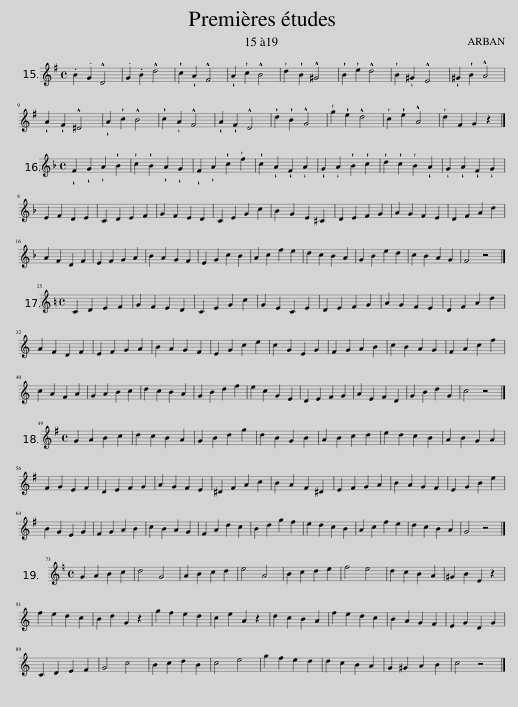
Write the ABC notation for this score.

X:1
L:1/8
M:4/4
I:linebreak $
K:none
V:1 treble transpose=-2
V:1
[K:G] .B2 .G2 !^!D4 | .G2 .B2 !^!d4 | !wedge!c2 !wedge!A2 !^!F4 | !wedge!A2 !wedge!c2 !^!B4 | !wedge!d2 !wedge!B2 !^!^G4 | %5
 !wedge!B2 !wedge!e2 !^!d4 | !wedge!B2 !wedge!^G2 !^!E4 | !wedge!^G2 !wedge!B2 !^!A4 |$ !wedge!A2 !wedge!F2 !^!^D4 | !wedge!A2 !wedge!c2 !^!B4 | %10
 !wedge!c2 !wedge!A2 !^!F4 | !wedge!A2 !wedge!F2 !^!D4 | !wedge!d2 !wedge!B2 !^!G4 | !wedge!g2 !wedge!e2 !^!d4 | !wedge!c2 !wedge!e2 !^!A4 | %15
 !wedge!d2 F2 G2 z2 |]$[K:F][M:4/4] !wedge!F2 !wedge!G2 !wedge!A2 !wedge!B2 | !wedge!c2 !wedge!B2 !wedge!A2 !wedge!G2 | !wedge!F2 !wedge!A2 !wedge!c2 !wedge!f2 | !wedge!c2 !wedge!A2 !wedge!F2 !wedge!A2 | %20
 !wedge!G2 !wedge!A2 !wedge!B2 !wedge!c2 | !wedge!d2 !wedge!c2 !wedge!B2 !wedge!A2 | !wedge!G2 !wedge!A2 !wedge!F2 !wedge!G2 |$ E2 F2 D2 E2 | C2 D2 E2 F2 | %25
 G2 F2 E2 D2 | C2 E2 G2 c2 | B2 G2 E2 ^C2 | D2 E2 F2 G2 | A2 G2 F2 E2 | %30
 D2 F2 A2 d2 |$ A2 F2 D2 F2 | E2 F2 G2 A2 | B2 A2 G2 F2 | E2 G2 c2 B2 | %35
 A2 c2 f2 e2 | d2 c2 B2 A2 | G2 B2 e2 d2 | c2 B2 A2 G2 | F4 z4 |]$ %40
[K:C][M:4/4] C2 D2 E2 F2 | G2 F2 E2 D2 | C2 E2 G2 c2 | G2 E2 C2 E2 | D2 E2 F2 G2 | %45
 A2 G2 F2 E2 | D2 F2 A2 d2 |$ A2 F2 D2 F2 | E2 F2 G2 A2 | B2 A2 G2 F2 | %50
 E2 G2 c2 e2 | c2 G2 E2 G2 | F2 G2 A2 B2 | c2 B2 A2 G2 | F2 A2 c2 f2 |$ %55
 c2 A2 F2 A2 | G2 A2 B2 c2 | d2 c2 B2 A2 | G2 B2 d2 f2 | e2 c2 G2 E2 | %60
 D2 E2 F2 G2 | A2 E2 F2 D2 | G2 B2 d2 G2 | c4 z4 |]$[K:G][M:4/4] G2 A2 B2 c2 | %65
 d2 c2 B2 A2 | G2 B2 d2 g2 | d2 B2 G2 B2 | A2 B2 c2 d2 | e2 d2 c2 B2 | %70
 A2 B2 G2 A2 |$ F2 G2 E2 F2 | D2 E2 F2 G2 | A2 G2 F2 E2 | ^D2 F2 A2 c2 | %75
 B2 A2 F2 ^D2 | E2 F2 G2 A2 | B2 A2 G2 F2 | E2 G2 B2 e2 |$ B2 G2 E2 G2 | %80
 F2 G2 A2 B2 | c2 B2 A2 G2 | F2 A2 d2 c2 | B2 d2 g2 f2 | e2 d2 c2 B2 | %85
 A2 c2 f2 e2 | d2 c2 B2 A2 | G4 z4 |]$[K:C][M:4/4] G2 A2 B2 c2 | d4 G4 | %90
 A2 B2 c2 d2 | e4 A4 | B2 c2 d2 e2 | f4 e4 | d2 c2 B2 A2 | %95
 ^G2 B2 E2 z2 |$ f2 e2 d2 c2 | B2 d2 G2 z2 | g2 f2 e2 d2 | c2 e2 A2 z2 | %100
 d2 c2 B2 A2 | f2 e2 d2 c2 | B2 A2 G2 F2 | E2 G2 D2 G2 |$ C2 D2 E2 F2 | %105
 G4 c4 | B2 c2 d2 B2 | c4 e4 | g2 f2 e2 d2 | d2 c2 B2 A2 | %110
 G2 ^G2 A2 B2 | c4 z4 |] %112
